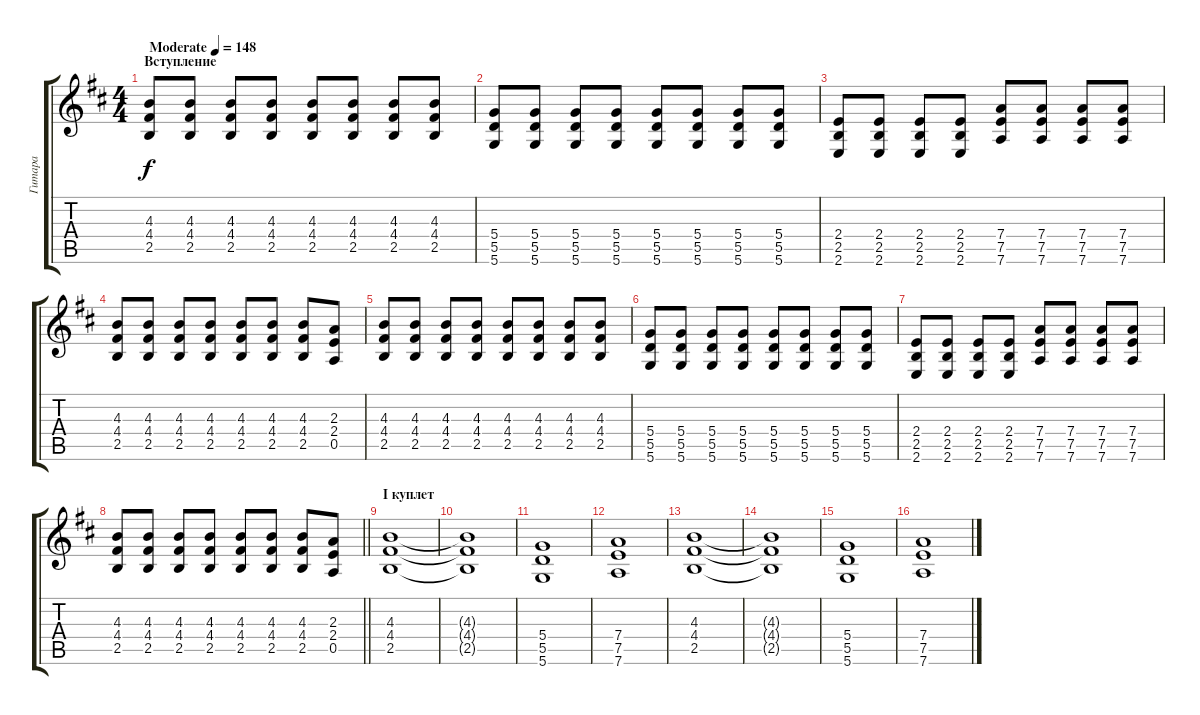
\track ("Гитара" "Гитара") {instrument distortionguitar}
\staff {score tabs}
\tuning (E4 B3 G3 D3 A2 D2) {hide}
\ts (4 4)
\section ("" "Вступление")
\tempo (148 "Moderate")
\clef g2
\ks bminor
(4.3 4.4 2.5).8{dy f instrument distortionguitar} (4.3 4.4 2.5).8 (4.3 4.4 2.5).8 (4.3 4.4 2.5).8 (4.3 4.4 2.5).8 (4.3 4.4 2.5).8 (4.3 4.4 2.5).8 (4.3 4.4 2.5).8 |
(5.4 5.5 5.6).8 (5.4 5.5 5.6).8 (5.4 5.5 5.6).8 (5.4 5.5 5.6).8 (5.4 5.5 5.6).8 (5.4 5.5 5.6).8 (5.4 5.5 5.6).8 (5.4 5.5 5.6).8 |
(2.4 2.5 2.6).8 (2.4 2.5 2.6).8 (2.4 2.5 2.6).8 (2.4 2.5 2.6).8 (7.4 7.5 7.6).8 (7.4 7.5 7.6).8 (7.4 7.5 7.6).8 (7.4 7.5 7.6).8 |
(4.3 4.4 2.5).8 (4.3 4.4 2.5).8 (4.3 4.4 2.5).8 (4.3 4.4 2.5).8 (4.3 4.4 2.5).8 (4.3 4.4 2.5).8 (4.3 4.4 2.5).8 (2.3 2.4 0.5).8 |
(4.3 4.4 2.5).8 (4.3 4.4 2.5).8 (4.3 4.4 2.5).8 (4.3 4.4 2.5).8 (4.3 4.4 2.5).8 (4.3 4.4 2.5).8 (4.3 4.4 2.5).8 (4.3 4.4 2.5).8 |
(5.4 5.5 5.6).8 (5.4 5.5 5.6).8 (5.4 5.5 5.6).8 (5.4 5.5 5.6).8 (5.4 5.5 5.6).8 (5.4 5.5 5.6).8 (5.4 5.5 5.6).8 (5.4 5.5 5.6).8 |
(2.4 2.5 2.6).8 (2.4 2.5 2.6).8 (2.4 2.5 2.6).8 (2.4 2.5 2.6).8 (7.4 7.5 7.6).8 (7.4 7.5 7.6).8 (7.4 7.5 7.6).8 (7.4 7.5 7.6).8 |
\barLineRight lightlight
(4.3 4.4 2.5).8 (4.3 4.4 2.5).8 (4.3 4.4 2.5).8 (4.3 4.4 2.5).8 (4.3 4.4 2.5).8 (4.3 4.4 2.5).8 (4.3 4.4 2.5).8 (2.3 2.4 0.5).8 |
\section ("" "I куплет")
(4.3 4.4 2.5).1{volume 8} |
(4.3{t} 4.4{t} 2.5{t}).1 |
(5.4 5.5 5.6).1{volume 13} |
(7.4 7.5 7.6).1 |
(4.3 4.4 2.5).1{volume 8} |
(4.3{t} 4.4{t} 2.5{t}).1 |
(5.4 5.5 5.6).1{volume 13} |
(7.4 7.5 7.6).1
